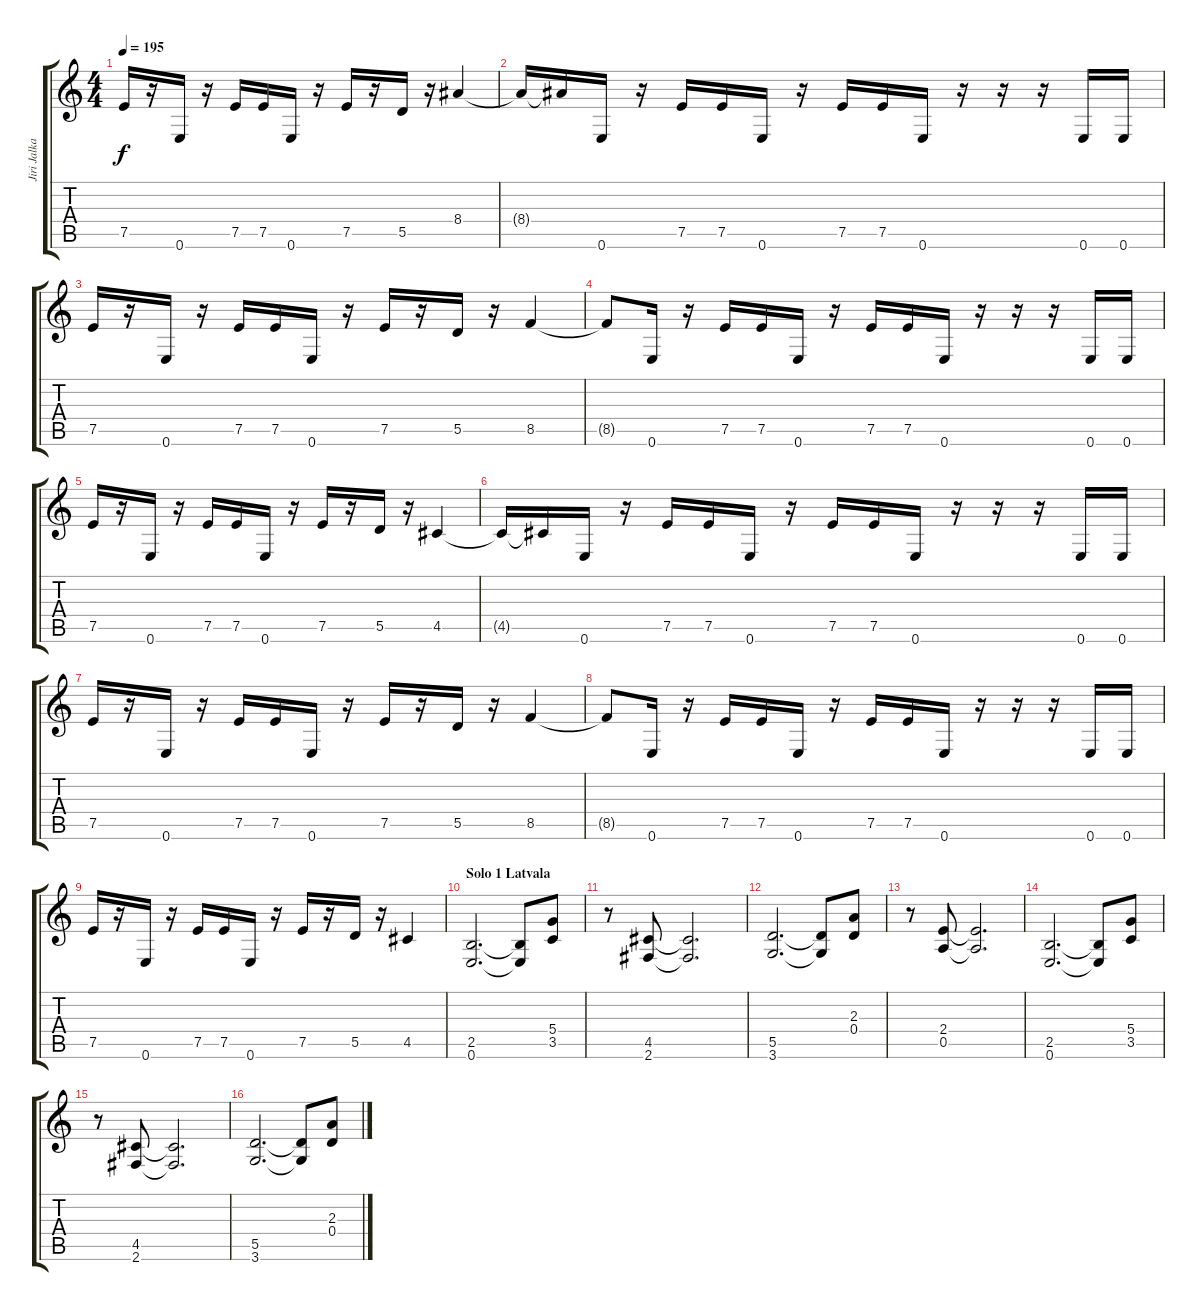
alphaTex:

\track ("Jiri Jalkanen" "Jiri Jalka") {instrument distortionguitar}
\staff {score tabs}
\tuning (E4 B3 G3 D3 A2 E2) {hide}
\ts (4 4)
\tempo 195
\clef g2
\ks c
7.5.16{dy f} r.16 0.6.16 r.16 7.5.16 7.5.16 0.6.16 r.16 7.5.16 r.16 5.5.16 r.16 8.4.4 |
8.4{t}.16 8.4{t}.16 0.6.16 r.16 7.5.16 7.5.16 0.6.16 r.16 7.5.16 7.5.16 0.6.16 r.16 r.16 r.16 0.6.16 0.6.16 |
7.5.16 r.16 0.6.16 r.16 7.5.16 7.5.16 0.6.16 r.16 7.5.16 r.16 5.5.16 r.16 8.5.4 |
8.5{t}.8 0.6.16 r.16 7.5.16 7.5.16 0.6.16 r.16 7.5.16 7.5.16 0.6.16 r.16 r.16 r.16 0.6.16 0.6.16 |
7.5.16 r.16 0.6.16 r.16 7.5.16 7.5.16 0.6.16 r.16 7.5.16 r.16 5.5.16 r.16 4.5.4 |
4.5{t}.16 4.5{t}.16 0.6.16 r.16 7.5.16 7.5.16 0.6.16 r.16 7.5.16 7.5.16 0.6.16 r.16 r.16 r.16 0.6.16 0.6.16 |
7.5.16 r.16 0.6.16 r.16 7.5.16 7.5.16 0.6.16 r.16 7.5.16 r.16 5.5.16 r.16 8.5.4 |
8.5{t}.8 0.6.16 r.16 7.5.16 7.5.16 0.6.16 r.16 7.5.16 7.5.16 0.6.16 r.16 r.16 r.16 0.6.16 0.6.16 |
7.5.16 r.16 0.6.16 r.16 7.5.16 7.5.16 0.6.16 r.16 7.5.16 r.16 5.5.16 r.16 4.5.4 |
\section ("" "Solo 1 Latvala")
(2.5 0.6).2{d} (2.5{t} 0.6{t}).8 (5.4 3.5).8 |
r.8 (4.5 2.6).8 (4.5{t} 2.6{t}).2{d} |
(5.5 3.6).2{d} (5.5{t} 3.6{t}).8 (2.3 0.4).8 |
r.8 (2.4 0.5).8 (2.4{t} 0.5{t}).2{d} |
(2.5 0.6).2{d} (2.5{t} 0.6{t}).8 (5.4 3.5).8 |
r.8 (4.5 2.6).8 (4.5{t} 2.6{t}).2{d} |
(5.5 3.6).2{d} (5.5{t} 3.6{t}).8 (2.3 0.4).8
